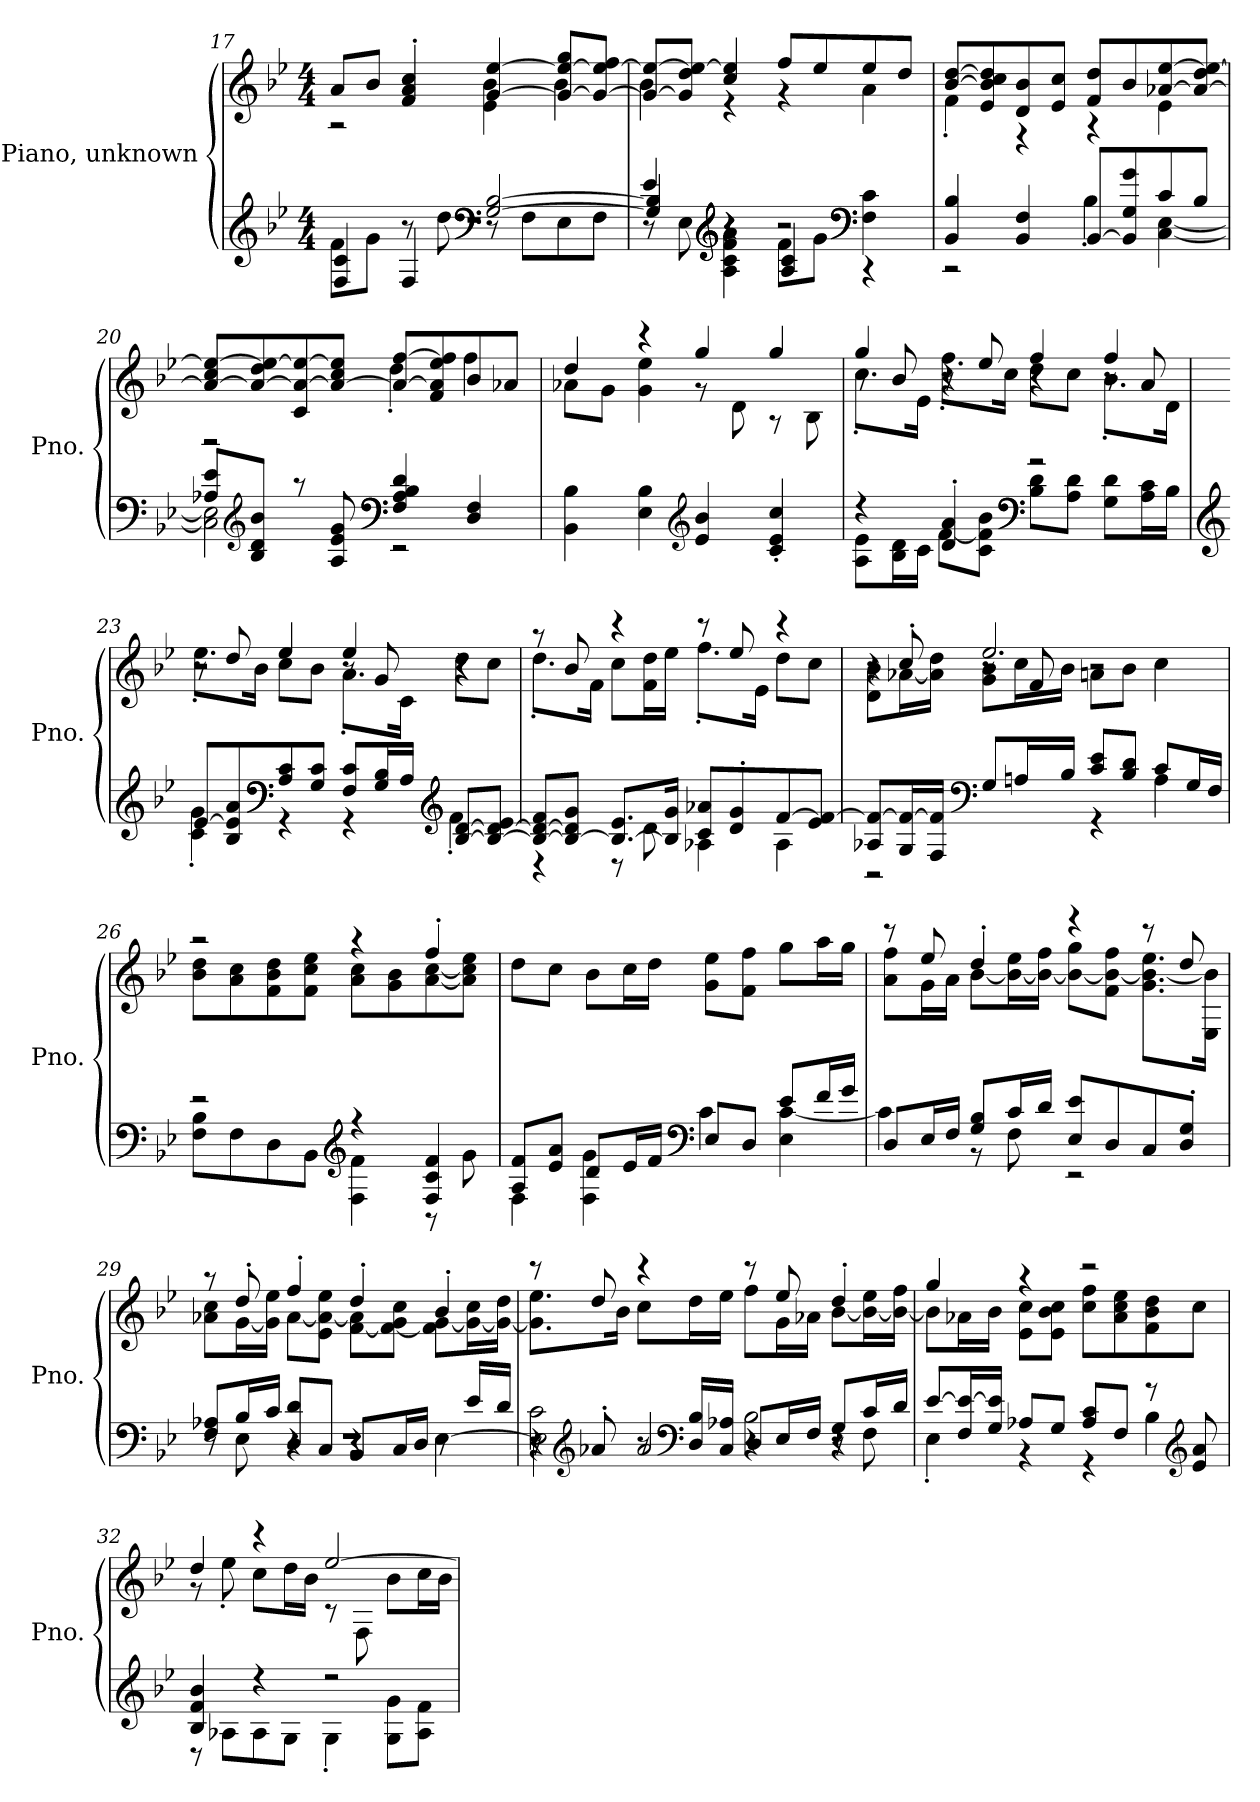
**kern	**kern
*part1	*part1
*staff2	*staff1
*I"Piano, unknown	*
*I'Pno.	*
*clefG2	*clefG2
*k[b-e-]	*k[b-e-]
*M4/4	*M4/4
=17	=17
*^	*^
*	*^	*	*
1r	8f\L	4F/ 4c/	8a/L	2r
.	8g\J	.	8b-/J	.
.	8r	4F/	4f/' 4a/' 4cc/'	.
.	8dd\	.	.	.
*clefF4	*	*	*	*
.	8r	[2G/ [2B-/	[4g/ [4ee-/	4e-\ 4b-\
.	8F\L	.	.	.
.	8E-\	.	8g/_ 8ee-/_ 8gg/L	4b-\
.	8F\J	.	8g/_ 8ee-/_ 8ff/J	.
!!LO:LB:g=z	!!
=18	=18	=18	=18	=18
4e-/	8r	4G/] 4B-/]	8g/_ 8ee-/_L	4b-\
.	8E-\	.	8g/] 8dd/ 8ee-/_J	.
*clefG2	*	*	*	*
4r	4A\ 4c\ 4f\ 4a\	4r	4cc/ 4ee-/]	4r
2r	8f\L	4A/ 4c/	8ff/L	4r
.	8g\J	.	8ee-/	.
*clefF4	*	*	*	*
.	4F\ 4c\	4r	8ee-/	4a\
.	.	.	8dd/J	.
*	*v	*v	*	*
=19	=19	=19	=19
4BB-/ 4B-/	2r	[8b-/ [8dd/L	4f'\
.	.	8e-/ 8b-/] 8cc/ 8dd/]	.
4BB-/ 4F/	.	8d/ 8b-/	4r
.	.	8e-/ 8cc/J	.
[8BB-/L	4B-'\	8f/ 8dd/L	4r
8BB-/] 8G/ 8g/	.	8b-/	.
8c/	[4C\ [4E-\	[8a-X/ [8ee-/	4e-\
8B-/J	.	8a-/_ 8dd/ 8ee-/_J	.
=20	=20	=20	=20
8A-X/ 8e-/L	2C\] 2E-\]	8a-/_ 8cc/ 8ee-/_L	2r
*clefG2	*	*	*
8B-/ 8d/ 8b-/J	.	8a-/_ 8dd/ 8ee-/_	.
8r	.	8c/ 8a-/_ 8ee-/_	.
8A-/ 8e-/ 8g/	.	8a-/_ 8cc/ 8ee-/]J	.
*clefF4	*	*	*
4F/ 4A-/ 4B-/ 4d/	2r	8a-/_ [8ff/L	4dd'\
.	.	8f/ 8a-/] 8ee-/ 8ff/]	.
4D/ 4F/	.	8b-/	4ff\
.	.	8a-X/J	.
*v	*v	*	*
!!LO:LB:g=z	!!
=21	=21	=21
4BB-\ 4B-\	4dd/	8a-X\L
.	.	8g\J
4E-\ 4B-\	4r	4g\ 4ee-\
*clefG2	*	*
4e-/ 4b-/	4gg/	8r
.	.	8d\
4c/' 4e-/' 4cc/'	4gg/	8r
.	.	8B-\
=22	=22	=22
*^	*	*^
4r	8A\ 8e-\L	4gg/	8.cc'\L	8r
.	16B-\ 16d\L	.	.	8b-/
.	16c\JJ	.	16e-\Jk	.
4d/' 4a/'	[8f\L	8r	8.ff'\L	4r
.	8c\ 8f\] 8b-\J	8ee-/	.	.
.	.	.	16cc\Jk	.
*clefF4	*	*	*	*
2r	8B-\ 8d\L	4ff/	8dd\L	4r
.	8A\ 8d\J	.	8cc\J	.
.	8G\ 8d\L	4ff/	8.b-'\L	8r
.	16A\ 16c\L	.	.	8a/
.	16B-\JJ	.	16d\Jk	.
!!LO:LB:g=z	!!	!!
=23	=23	=23	=23	=23
*clefG2	*	*	*	*
[8e-/L	4c\' 4g\'	8r	8.ee-'\L	2r
8B-/ 8e-/] 8a/	.	8dd/	.	.
.	.	.	16b-\Jk	.
*clefF4	*	*	*	*
8A/ 8c/	4r	4ee-/	8cc\L	.
8G/ 8c/J	.	.	8b-\J	.
8F/ 8c/L	4r	4ee-/	8.a'\L	8r
16G/ 16B-/L	.	.	.	8g/
16A/JJ	.	.	16c\Jk	.
*clefG2	*	*	*	*
[8B-/ [8d/L	4f'\	4r	8dd\L	4r
8B-/_ 8d/_ 8e-/J	.	.	8cc\J	.
*	*	*	*v	*v
=24	=24	=24	=24
8B-/_ 8d/_ 8f/L	4r	8r	8.dd'\L
8B-/_ 8d/] 8g/J	.	8b-/	.
.	.	.	16f\Jk
8.B-/_ 8.e-/L	8r	4r	8cc\L
.	8d\	.	16f\ 16dd\L
16B-/] 16g/Jk	.	.	16ee-\JJ
8c/ 8a-X/L	4A-X\	8r	8.ff'\L
8d/' 8g/'	.	8ee-/	.
.	.	.	16e-\Jk
[8f/	4A-\	4r	8dd\L
8e-/ 8f/_J	.	.	8cc\J
!!LO:LB:g=z
=25	=25	=25	=25
*	*	*	*^
8A-X/ 8f/_L	2r	8r	8d\ 8b-\L	4r
16G/ 16f/_L	.	8cc'/	[16a-X\L	.
16F/ 16f/]JJ	.	.	16a-\] 16dd\JJ	.
*clefF4	*	*	*	*
8G/L	.	2.ee-/	8g\ 8b-\L	8r
16An/L	.	.	16cc\L	8f/
16B-/JJ	.	.	16b-\JJ	.
8c/ 8e-/L	4r	.	8an\L	2r
8B-/ 8d/J	.	.	8b-\J	.
8c/L	4A\	.	4cc\	.
16G/L	.	.	.	.
16F/JJ	.	.	.	.
*	*	*	*v	*v
=26	=26	=26	=26
2r	8F\ 8B-\L	2r	8b-\ 8dd\L
.	8F\	.	8a\ 8cc\
.	8D\	.	8f\ 8b-\ 8dd\
.	8BB-\J	.	8f\ 8cc\ 8ee-\J
*clefG2	*	*	*
4r	4F\ 4f\	4r	8a\ 8cc\L
.	.	.	8g\ 8b-\
4F/ 4c/ 4f/	8r	4ff'/	[8a\ [8cc\
.	8g\	.	8a\] 8cc\] 8ee-\J
*	*	*v	*v
=27	=27	=27
8A/ 8f/L	4F\	8dd\L
8e-/ 8a/J	.	8cc\J
8d/L	4F\ 4g\	8b-\L
16e-/L	.	16cc\L
16f/JJ	.	16dd\JJ
*clefF4	*	*
8E-/L	4c\	8g\ 8ee-\L
8D/J	.	8f\ 8ff\J
8e-/L	4E-\ [4c\	8gg\L
16f/L	.	16aa\L
16g/JJ	.	16gg\JJ
!!LO:LB:g=z
=28	=28	=28
*	*	*^
8D/L	4c\]	8r	8a\ 8ff\L
16E-/L	.	8ee-/	16g\L
16F/JJ	.	.	16a\JJ
8G/ 8B-/L	8r	4dd'/	[8b-\L
16c/L	8F\	.	16b-\_ 16ee-\L
16d/JJ	.	.	16b-\_ 16ff\JJ
8E-/ 8e-/L	2r	4r	8b-\_ 8gg\L
8D/	.	.	8f\ 8b-\_ 8ff\J
8C/	.	8r	8.g\ 8.b-\_ 8.ee-\L
8D/' 8G/'J	.	8dd/	.
.	.	.	16E-\ 16b-\]Jk
=29	=29	=29	=29
*	*^	*	*
1r	8F/ 8A-X/L	8r	8r	8a-X\ 8cc\L
.	16B-/L	8E-\	8dd'/	[16g\L
.	16c/JJ	.	.	16g\] 16ee-\JJ
.	8D/ 8d/L	4r	4ff'/	[8a-\L
.	8C/J	.	.	8e-\ 8a-\_ 8ee-\J
.	8BB-/L	4r	4dd'/	[8f\ 8a-\]L
.	16C/L	.	.	8f\_ 8g\ 8cc\J
.	16D/JJ	.	.	.
.	8r	[4E-\	4b-'/	8f\] [8g\L
.	16e-/LL	.	.	16g\_ 16cc\L
.	16d/JJ	.	.	16g\_ 16dd\JJ
!!LO:PB:g=z	!!
=30	=30	=30	=30	=30
*	*	*^	*	*
4r	2c\	8r	2E-\]	8r	8.g\] 8.ee-\L
*clefG2	*	*	*	*	*
.	.	8a-X'/	.	8dd/	.
.	.	.	.	.	16b-\Jk
2a-/	.	8r	.	4r	8cc\L
*clefF4	*	*	*	*	*
.	.	16D/ 16B-/LL	.	.	16dd\L
.	.	16C/ 16A-X/JJ	.	.	16ee-\JJ
.	2B-\	8D/L	4r	8r	8ff\L
.	.	16E-/L	.	8ee-/	16g\L
.	.	16F/JJ	.	.	16a-X\JJ
4r	.	8G/L	8r	4dd'/	[8b-\L
.	.	16c/L	8F\	.	16b-\_ 16ee-\L
.	.	16d/JJ	.	.	16b-\_ 16ff\JJ
*	*v	*v	*v	*	*
=31	=31	=31	=31
[8e-/L	4E-'\	4gg/	8b-\L]
16F/ 16e-/_L	.	.	16a-X\L
16G/ 16e-/]JJ	.	.	16b-\JJ
8A-X/L	4r	4r	8e-\ 8cc\L
8G/J	.	.	8e-\ 8b-\ 8cc\J
8A-/ 8c/L	4r	2r	8cc\ 8ff\L
8F/J	.	.	8a-\ 8cc\ 8ee-\
8r	4B-\	.	8f\ 8b-\ 8dd\
*clefG2	*	*	*
8e-/ 8a/	.	.	8cc\J
!!LO:LB:g=z	!!
=32	=32	=32	=32
4B-/ 4f/ 4b-/	8r	4dd/	8r
.	8A-X\L	.	8ee-'\
4r	8A-\	4r	8cc\L
.	8G\J	.	16dd\L
.	.	.	16b-\JJ
2r	4G'\	[2ee-/	8r
.	.	.	8F\
.	8G\ 8g\L	.	8b-\L
.	8A-\ 8f\J	.	16cc\L
.	.	.	16b-\JJ
*v	*v	*	*
*	*v	*v
=	=
*-	*-
